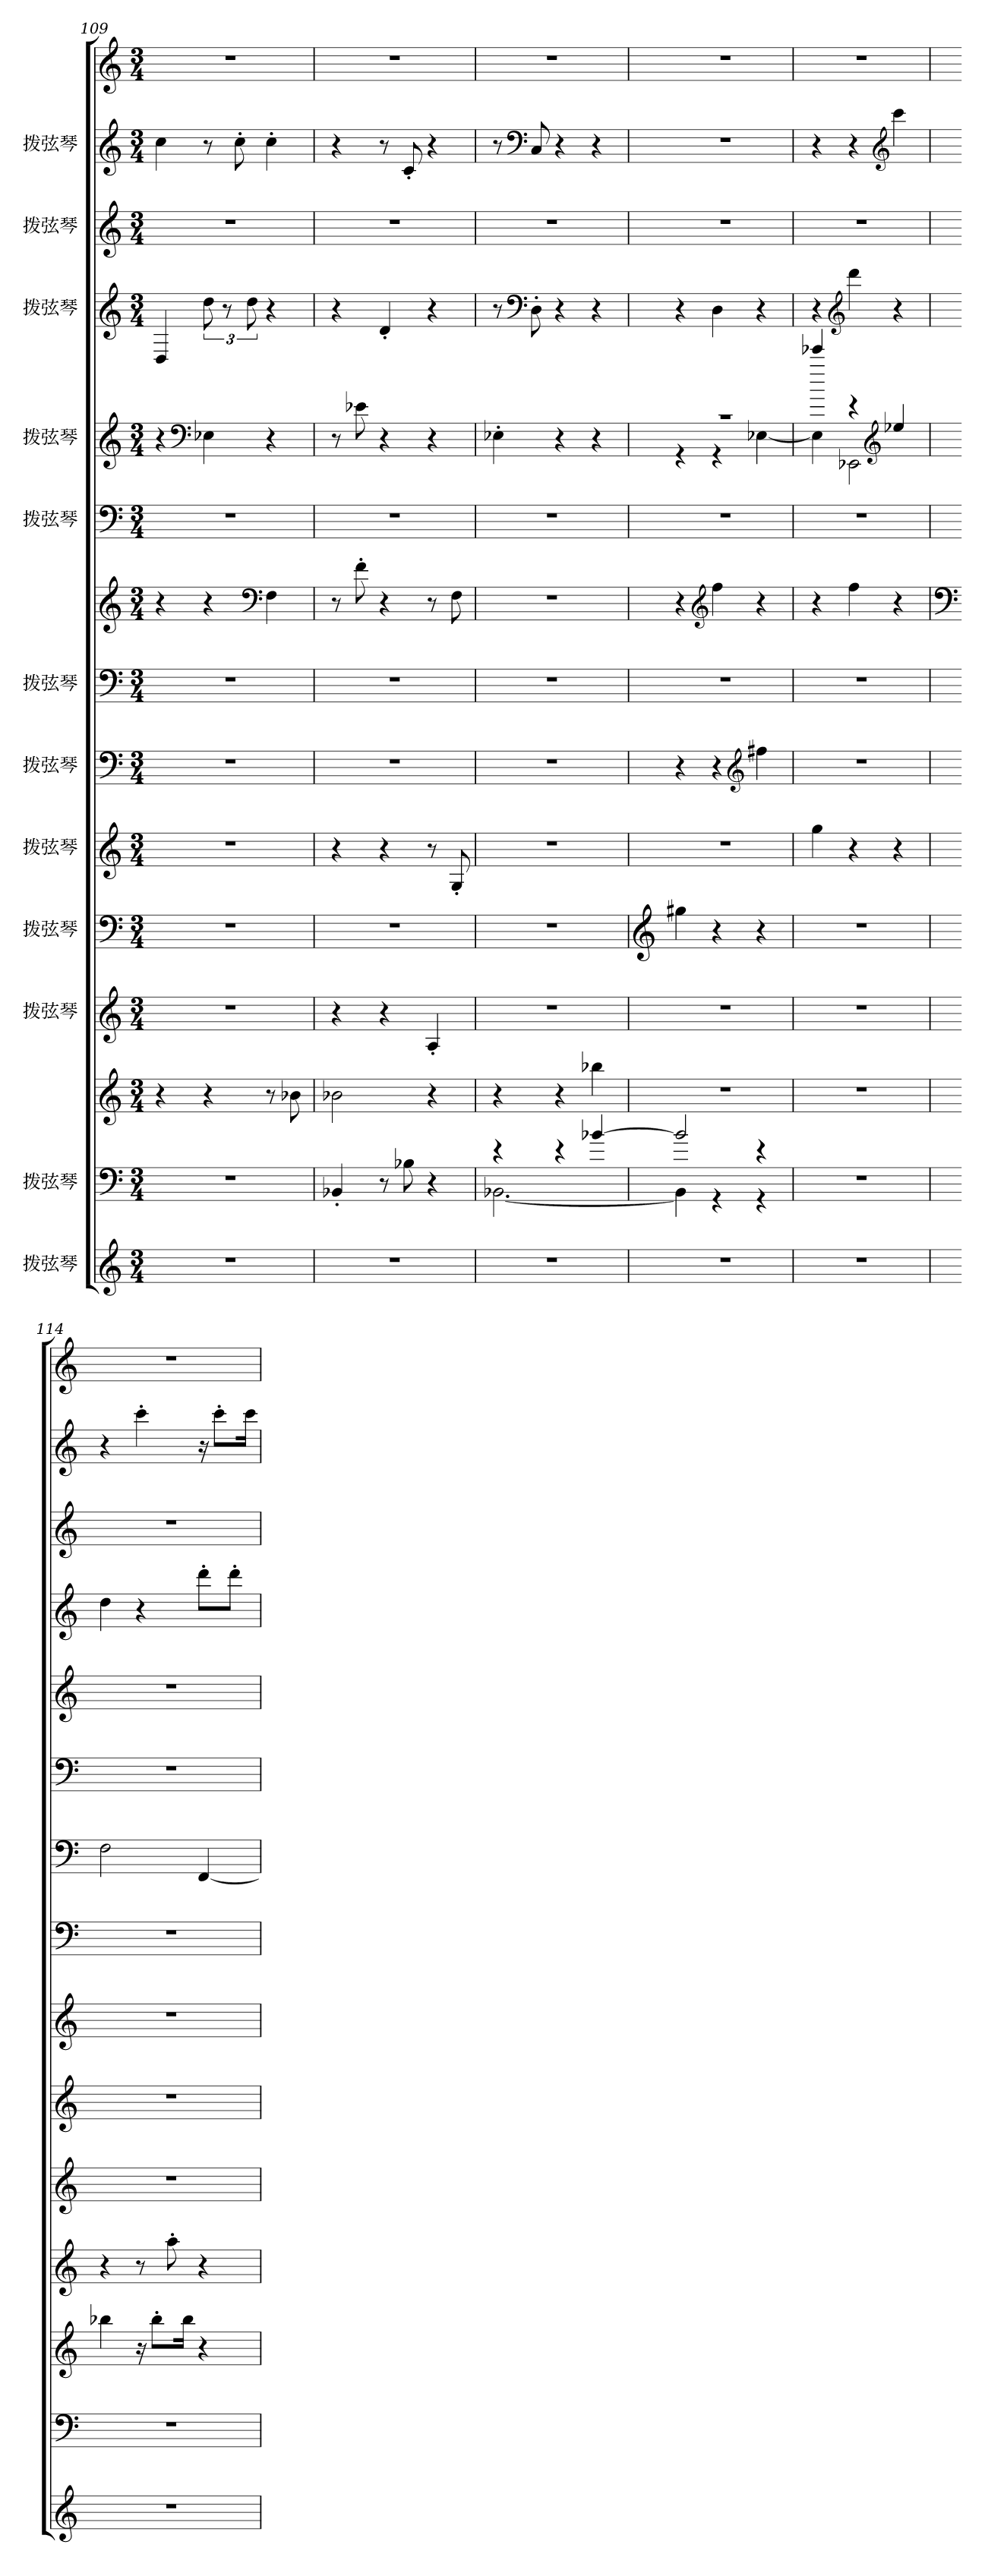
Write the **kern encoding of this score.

**kern	**kern	**kern	**kern	**kern	**kern	**kern	**kern	**kern	**kern	**kern	**kern	**kern	**kern	**kern
*part12	*part11	*part11	*part10	*part9	*part8	*part7	*part6	*part6	*part5	*part4	*part3	*part2	*part1	*part1
*staff15	*staff14	*staff13	*staff12	*staff11	*staff10	*staff9	*staff8	*staff7	*staff6	*staff5	*staff4	*staff3	*staff2	*staff1
*I"拨弦琴	*I"拨弦琴	*	*I"拨弦琴	*I"拨弦琴	*I"拨弦琴	*I"拨弦琴	*I"拨弦琴	*	*I"拨弦琴	*I"拨弦琴	*I"拨弦琴	*I"拨弦琴	*I"拨弦琴	*
*clefG2	*clefF4	*clefG2	*clefG2	*clefF4	*clefG2	*clefF4	*clefF4	*clefG2	*clefF4	*clefG2	*clefG2	*clefG2	*clefG2	*clefG2
*k[]	*k[]	*k[]	*k[]	*k[]	*k[]	*k[]	*k[]	*k[]	*k[]	*k[]	*k[]	*k[]	*k[]	*k[]
*M3/4	*M3/4	*M3/4	*M3/4	*M3/4	*M3/4	*M3/4	*M3/4	*M3/4	*M3/4	*M3/4	*M3/4	*M3/4	*M3/4	*M3/4
=109	=109	=109	=109	=109	=109	=109	=109	=109	=109	=109	=109	=109	=109	=109
2.r	2.r	4r	2.r	2.r	2.r	2.r	2.r	4r	2.r	4r	4D/	2.r	4cc\	2.r
*	*	*	*	*	*	*	*	*	*	*clefF4	*	*	*	*
.	.	4r	.	.	.	.	.	4r	.	4E-X\	12dd\	.	8r	.
.	.	.	.	.	.	.	.	.	.	.	12r	.	.	.
.	.	.	.	.	.	.	.	.	.	.	.	.	8cc'\	.
.	.	.	.	.	.	.	.	.	.	.	12dd\	.	.	.
*	*	*	*	*	*	*	*	*clefF4	*	*	*	*	*	*
.	.	8r	.	.	.	.	.	4F\	.	4r	4r	.	4cc'\	.
.	.	8b-X\	.	.	.	.	.	.	.	.	.	.	.	.
=110	=110	=110	=110	=110	=110	=110	=110	=110	=110	=110	=110	=110	=110	=110
2.r	4BB-X'/	2b-X\	4r	2.r	4r	2.r	2.r	8r	2.r	8r	4r	2.r	4r	2.r
.	.	.	.	.	.	.	.	8f'\	.	8e-X\	.	.	.	.
.	8r	.	4r	.	4r	.	.	4r	.	4r	4d'/	.	8r	.
.	8B-X\	.	.	.	.	.	.	.	.	.	.	.	8c'/	.
.	4r	4r	4A'/	.	8r	.	.	8r	.	4r	4r	.	4r	.
.	.	.	.	.	8G'/	.	.	8F\	.	.	.	.	.	.
=111	=111	=111	=111	=111	=111	=111	=111	=111	=111	=111	=111	=111	=111	=111
*	*^	*	*	*	*	*	*	*	*	*	*	*	*	*
2.r	4r	[2.BB-X\	4r	2.r	2.r	2.r	2.r	2.r	2.r	2.r	4E-X'\	8r	2.r	8r	2.r
*	*	*	*	*	*	*	*	*	*	*	*	*clefF4	*	*clefF4	*
.	.	.	.	.	.	.	.	.	.	.	.	8D'\	.	8C/	.
.	4r	.	4r	.	.	.	.	.	.	.	4r	4r	.	4r	.
.	[4b-X/	.	4bb-X\	.	.	.	.	.	.	.	4r	4r	.	4r	.
!!LO:PB:g=z
=112	=112	=112	=112	=112	=112	=112	=112	=112	=112	=112	=112	=112	=112	=112	=112
*	*	*	*	*	*clefG2	*	*	*	*	*	*	*	*	*	*
*	*	*	*	*	*	*	*	*	*	*	*^	*	*	*	*
2.r	2b-/]	4BB-\]	2.r	2.r	4gg#X\	2.r	4r	2.r	4r	2.r	2.r	4r	4r	2.r	2.r	2.r
*	*	*	*	*	*	*	*	*	*clefG2	*	*	*	*	*	*	*
.	.	4r	.	.	4r	.	4r	.	4ff\	.	.	4r	4D\	.	.	.
*	*	*	*	*	*	*	*clefG2	*	*	*	*	*	*	*	*	*
.	4r	4r	.	.	4r	.	4ff#X\	.	4r	.	.	[4E-X\	4r	.	.	.
*	*v	*v	*	*	*	*	*	*	*	*	*	*	*	*	*	*
=113	=113	=113	=113	=113	=113	=113	=113	=113	=113	=113	=113	=113	=113	=113	=113
2.r	2.r	2.r	2.r	2.r	4gg\	2.r	2.r	4r	2.r	4eee-X/	4E-\]	4r	2.r	4r	2.r
*	*	*	*	*	*	*	*	*	*	*	*	*clefG2	*	*	*
.	.	.	.	.	4r	.	.	4ff\	.	4r	2EE-X\	4ddd\	.	4r	.
*	*	*	*	*	*	*	*	*	*	*clefG2	*	*	*	*clefG2	*
.	.	.	.	.	4r	.	.	4r	.	4ee-X/	.	4r	.	4ccc\	.
*	*	*	*	*	*	*	*	*	*	*v	*v	*	*	*	*
=114	=114	=114	=114	=114	=114	=114	=114	=114	=114	=114	=114	=114	=114	=114
*	*	*	*	*	*	*	*	*clefF4	*	*	*	*	*	*
2.r	2.r	4bb-X\	4r	2.r	2.r	2.r	2.r	2F\	2.r	2.r	4dd\	2.r	4r	2.r
.	.	16r	8r	.	.	.	.	.	.	.	4r	.	4ccc'\	.
.	.	8bb-'\L	.	.	.	.	.	.	.	.	.	.	.	.
.	.	.	8aa'\	.	.	.	.	.	.	.	.	.	.	.
.	.	16bb-\Jk	.	.	.	.	.	.	.	.	.	.	.	.
.	.	4r	4r	.	.	.	.	[4FF/	.	.	8ddd'\L	.	16r	.
.	.	.	.	.	.	.	.	.	.	.	.	.	8ccc'\L	.
.	.	.	.	.	.	.	.	.	.	.	8ddd'\J	.	.	.
.	.	.	.	.	.	.	.	.	.	.	.	.	16ccc\Jk	.
=	=	=	=	=	=	=	=	=	=	=	=	=	=	=
*-	*-	*-	*-	*-	*-	*-	*-	*-	*-	*-	*-	*-	*-	*-
